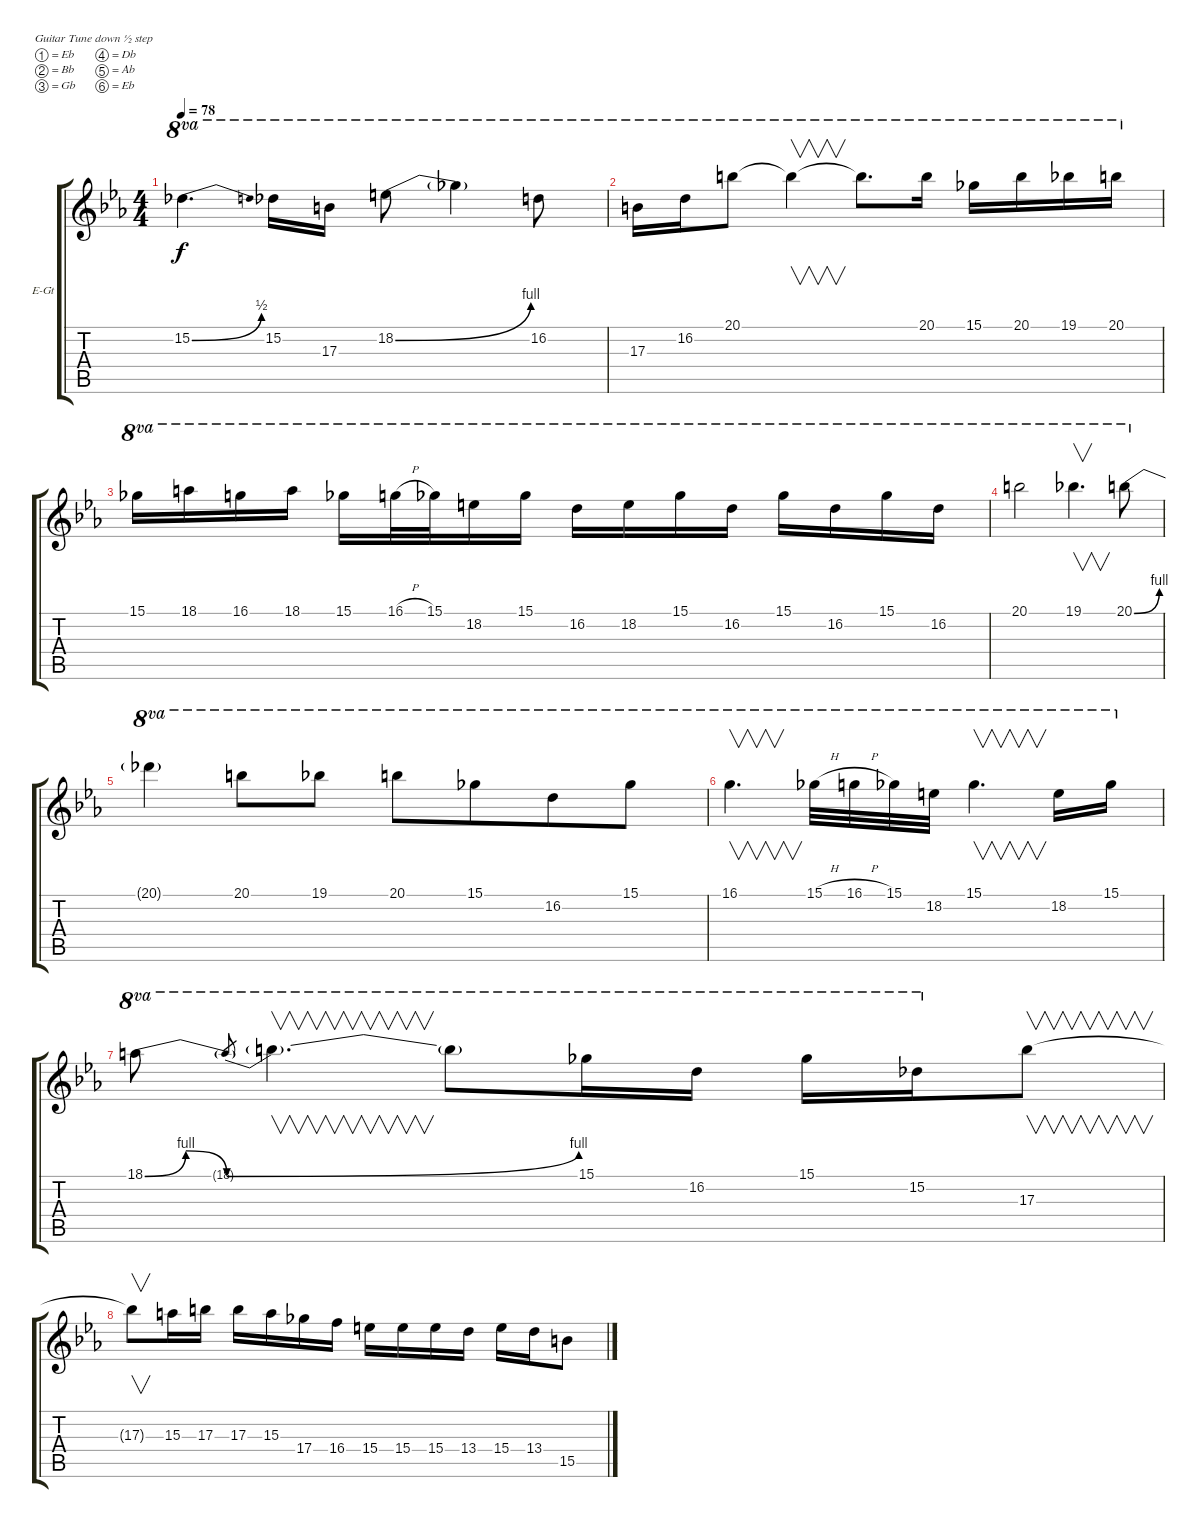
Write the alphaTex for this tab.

\defaultSystemsLayout 4
\bracketExtendMode groupsimilarinstruments
\firstSystemTrackNameOrientation horizontal
\otherSystemsTrackNameOrientation horizontal
\track ("Electric Guitar 5" "E-Gt") {instrument distortionguitar}
\staff {score tabs}
\tuning (Eb4 Bb3 Gb3 Db3 Ab2 Eb2)
\ts (4 4)
\tempo 78
\clef g2
\ks eb
15.2{be (bend 0 0 14.399999999999999 2)}.4{d ot 8va dy f} 15.2.16{ot 8va} 17.3.16{ot 8va} 18.2{be (bend 0 0 15 4)}.8{ot 8va} 18.2{t}.4{ot 8va} 16.2.8{ot 8va} |
17.3.16{ot 8va} 16.2.16{ot 8va} 20.1.8{ot 8va} 20.1{t}.4{v ot 8va} 20.1{t}.8{d ot 8va} 20.1.16{ot 8va} 15.1.16{ot 8va} 20.1.16{ot 8va} 19.1.16{ot 8va} 20.1.16{ot 8va} |
15.1.16{ot 8va} 18.1.16{ot 8va} 16.1.16{ot 8va} 18.1.16{ot 8va} 15.1.16{ot 8va} 16.1{h}.32{ot 8va} 15.1.32{ot 8va} 18.2.16{ot 8va} 15.1.16{ot 8va} 16.2.16{ot 8va} 18.2.16{ot 8va} 15.1.16{ot 8va} 16.2.16{ot 8va} 15.1.16{ot 8va} 16.2.16{ot 8va} 15.1.16{ot 8va} 16.2.16{ot 8va} |
20.1.2{ot 8va} 19.1.4{v d ot 8va} 20.1{be (bend 0 0 15 4)}.8{ot 8va} |
20.1{t}.4{ot 8va} 20.1.8{ot 8va} 19.1.8{ot 8va} 20.1.8{ot 8va beam merge} 15.1.8{ot 8va beam merge} 16.2.8{ot 8va beam merge} 15.1.8{ot 8va} |
16.1.4{v d ot 8va} 15.1{h}.32{ot 8va} 16.1{h}.32{ot 8va} 15.1.32{ot 8va} 18.2.32{ot 8va} 15.1.4{v d ot 8va} 18.2.16{ot 8va} 15.1.16{ot 8va} |
18.1{be (bendrelease 0 0 10.2 4 20.4 4 30 0)}.8{ot 8va} 18.1{be (bend 0 0 15 4) t}.8{ot 8va gr} 18.1{t}.4{v d ot 8va} 18.1{t}.8{ot 8va} 15.1.16{ot 8va} 16.2.16{ot 8va} 15.1.16{ot 8va} 15.2.16{ot 8va} 17.3.8{v} |
17.3{t}.8{v} 15.3.16 17.3.16 17.3.16 15.3.16 17.4.16 16.4.16 15.4.16 15.4.16 15.4.16 13.4.16 15.4.16 13.4.16 15.5.8
